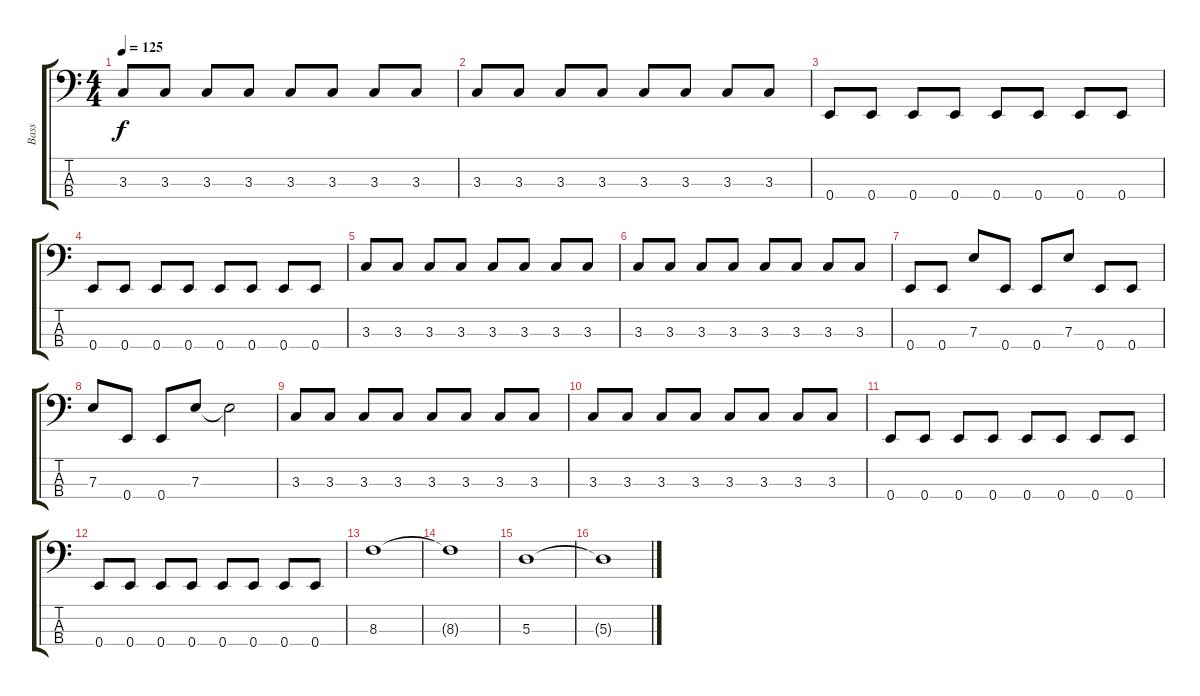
\track ("Bass" "Bass") {instrument electricbassfinger}
\staff {score tabs}
\tuning (G2 D2 A1 E1) {hide}
\ts (4 4)
\tempo 125
\clef f4
\ks c
3.3.8{dy f} 3.3.8 3.3.8 3.3.8 3.3.8 3.3.8 3.3.8 3.3.8 |
3.3.8 3.3.8 3.3.8 3.3.8 3.3.8 3.3.8 3.3.8 3.3.8 |
0.4.8 0.4.8 0.4.8 0.4.8 0.4.8 0.4.8 0.4.8 0.4.8 |
0.4.8 0.4.8 0.4.8 0.4.8 0.4.8 0.4.8 0.4.8 0.4.8 |
3.3.8 3.3.8 3.3.8 3.3.8 3.3.8 3.3.8 3.3.8 3.3.8 |
3.3.8 3.3.8 3.3.8 3.3.8 3.3.8 3.3.8 3.3.8 3.3.8 |
0.4.8 0.4.8 7.3.8 0.4.8 0.4.8 7.3.8 0.4.8 0.4.8 |
7.3.8 0.4.8 0.4.8 7.3.8 7.3{t}.2 |
3.3.8 3.3.8 3.3.8 3.3.8 3.3.8 3.3.8 3.3.8 3.3.8 |
3.3.8 3.3.8 3.3.8 3.3.8 3.3.8 3.3.8 3.3.8 3.3.8 |
0.4.8 0.4.8 0.4.8 0.4.8 0.4.8 0.4.8 0.4.8 0.4.8 |
0.4.8 0.4.8 0.4.8 0.4.8 0.4.8 0.4.8 0.4.8 0.4.8 |
8.3.1 |
8.3{t}.1 |
5.3.1 |
5.3{t}.1
